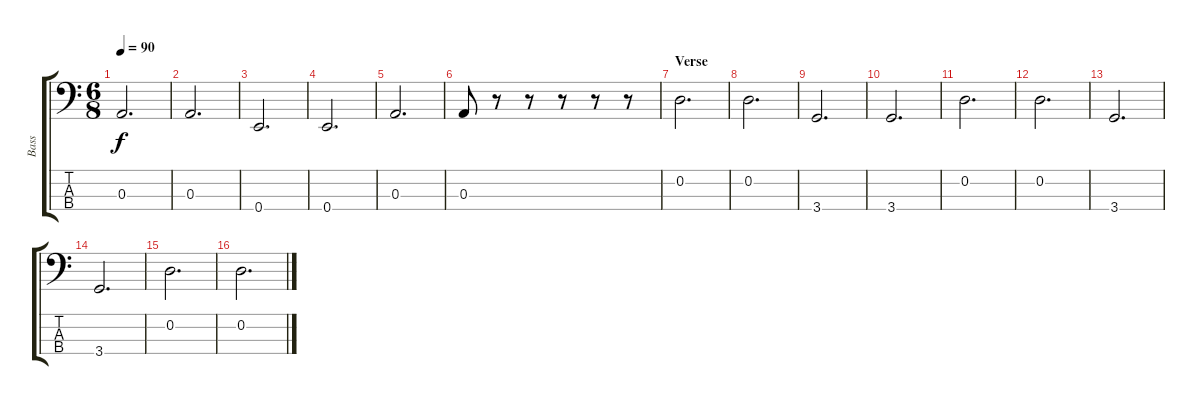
\track ("Bass" "Bass") {instrument electricbassfinger}
\staff {score tabs}
\tuning (G2 D2 A1 E1) {hide}
\ts (6 8)
\tempo 90
\clef f4
\ks c
0.3.2{d dy f} |
0.3.2{d} |
0.4.2{d} |
0.4.2{d} |
0.3.2{d} |
0.3.8 r.8 r.8 r.8 r.8 r.8 |
\section ("" "Verse")
0.2.2{d} |
0.2.2{d} |
3.4.2{d} |
3.4.2{d} |
0.2.2{d} |
0.2.2{d} |
3.4.2{d} |
3.4.2{d} |
0.2.2{d} |
0.2.2{d}
